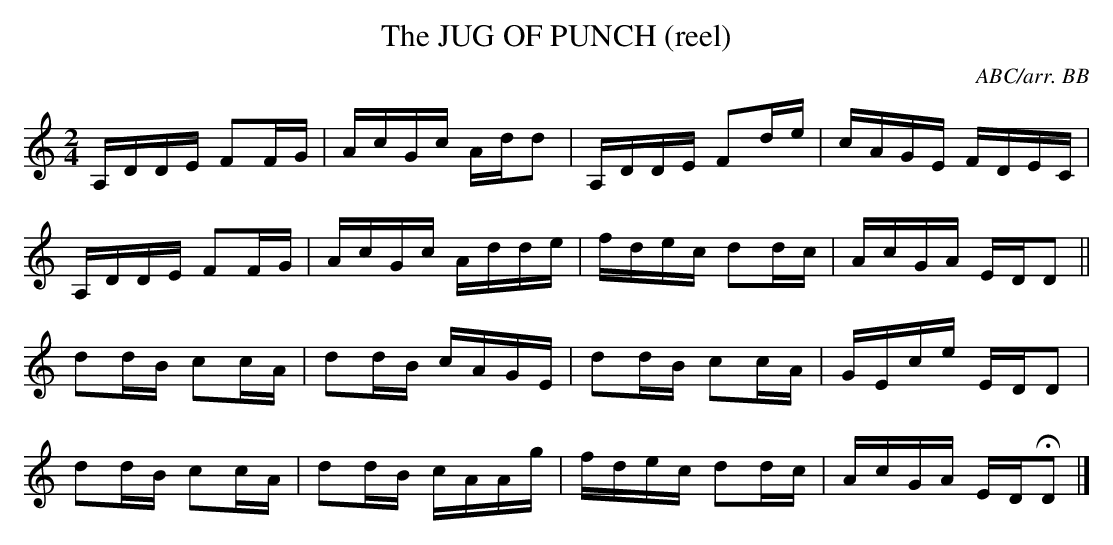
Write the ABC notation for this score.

X:1
T:JUG OF PUNCH (reel), The
C:ABC/arr. BB
"Custom Gap" (whatever that is). In any event "Aonach" has to do with a
fair, not customs. (And what happened to the "Jug of Punch"?)
L:1/16
M:2/4
K:Ddor
A,DDE F2FG|AcGc Add2|A,DDE F2de|cAGE FDEC|
A,DDE F2FG|AcGc Adde|fdec d2dc|AcGA EDD2||
d2dB c2cA|d2dB cAGE|d2dB c2cA|GEce EDD2|
d2dB c2cA|d2dB cAAg|fdec d2dc|AcGA EDHD2|]
